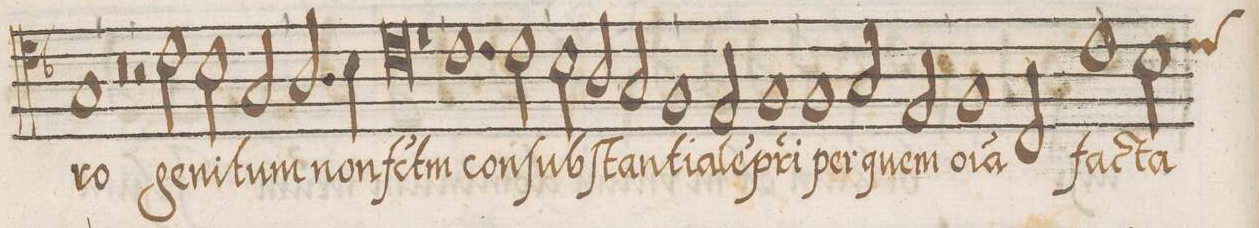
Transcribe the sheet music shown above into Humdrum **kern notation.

**kern	**text
*I"ALTVS	*
*clefC4	*
*k[b-]	*
*met()	*
*M2/1	*
1G	-ro
=49-	=49-
0r	.
=50-	=50-
2r	.
2c\	ge-
2B-\	-ni-
2G/	-tum
=51-	=51-
2.A/	non
4B-\	f(a)c-
0c	-t(u)m
=52-	=52-
1r	.
=53-	=53-
1.c	con-
2c\	-ſub-
=54-	=54-
2B-\	-ſtan-
2A/	-ti-
2G/	-a-
1F	-le(m)
=55-	=55-
2E/	p(at)-
1F	-ri
=56-	=56-
1F	per
2G/	quem
2E/	o(m-
=57-	=57-
1F	-n)i-
2C/	-a
1c	fac-
=58-	=58-
*custos:c	*
2B-\	-ta
*-	*-
